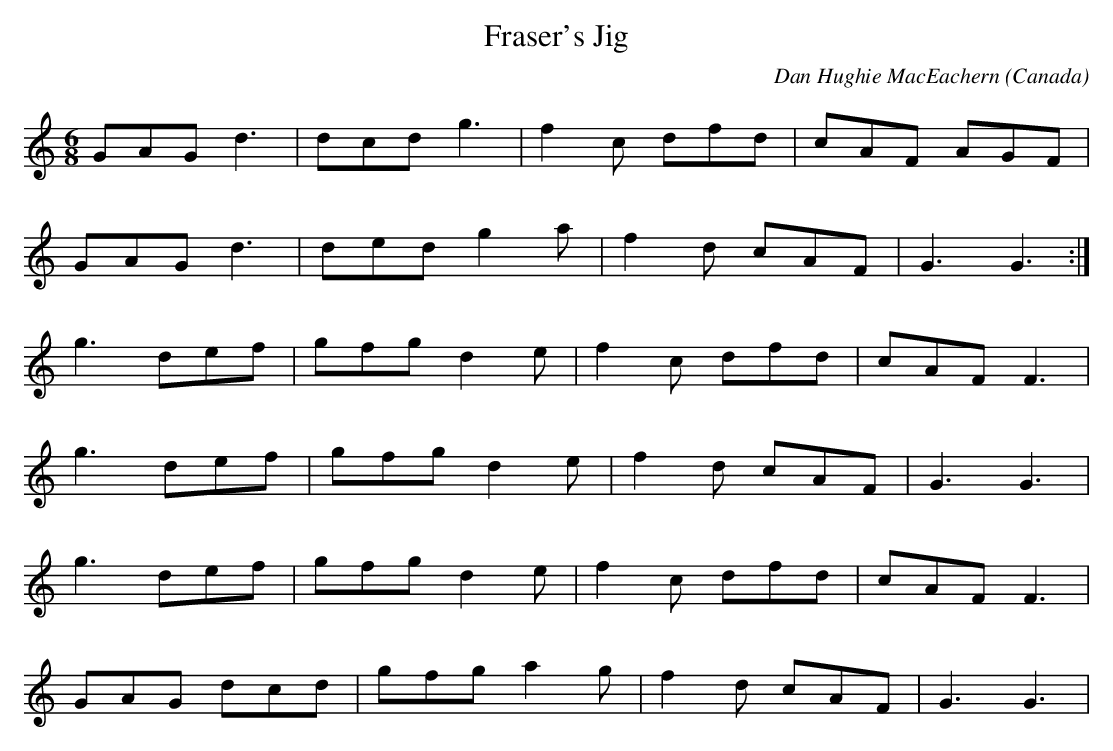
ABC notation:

X:1
T:Fraser's Jig
C:Dan Hughie MacEachern
O:Canada
M:6/8
L:1/8
K:C
GAG d3|dcd g3|f2c dfd|cAF AGF|!
GAG d3|ded g2a|f2d cAF|G3 G3:|!
g3 def|gfg d2e|f2c dfd|cAF F3|!
g3 def|gfg d2e|f2d cAF|G3 G3|!
g3 def|gfg d2e|f2c dfd|cAF F3|!
GAG dcd|gfg a2g|f2d cAF|G3 G3|!
